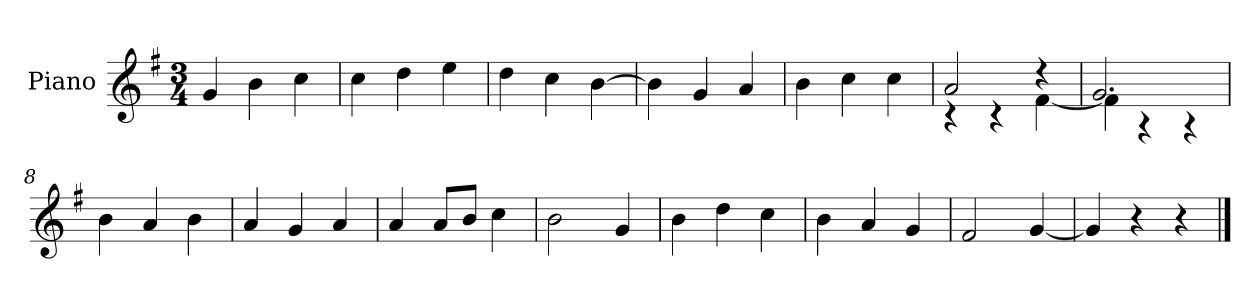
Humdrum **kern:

**kern
*part1
*staff1
*I"Piano
*I'P-no
*clefG2
*k[f#]
*M3/4
*MM177
=1
4g/
4b\
4cc\
=2
4cc\
4dd\
4ee\
=3
4dd\
4cc\
[4b\
=4
4b\]
4g/
4a/
=5
4b\
4cc\
4cc\
=6
*^
2a/	4r
.	4r
4r	[4f#\
=7	=7
2.g/	4f#\]
.	4r
.	4r
*v	*v
=8
4b\
4a/
4b\
=9
4a/
4g/
4a/
=10
4a/
8a/L
8b/J
4cc\
!!LO:LB:g=z
=11
2b\
4g/
=12
4b\
4dd\
4cc\
=13
4b\
4a/
4g/
=14
2f#/
[4g/
=15
4g/]
4r
4r
==
*-
